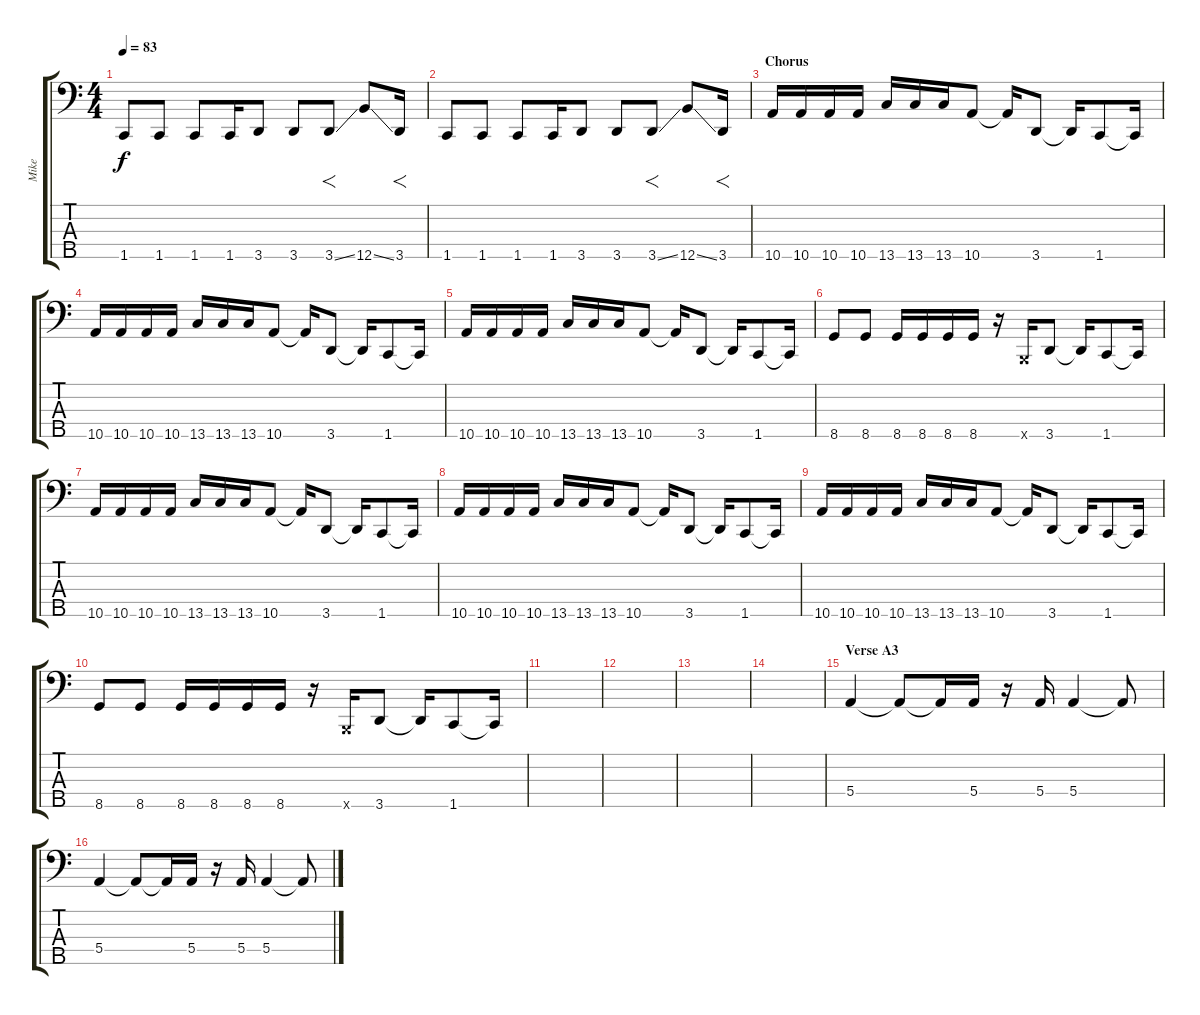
\track ("Mike" "Mike") {instrument electricbassfinger}
\staff {score tabs}
\tuning (G2 D2 A1 E1 B0) {hide}
\ts (4 4)
\tempo 83
\clef f4
\ks c
1.5.8{dy f} 1.5.8 1.5.8 1.5.16 3.5.8 3.5.8 3.5{ss}.8{f} 12.5{ss}.8 3.5.16{f} |
1.5.8 1.5.8 1.5.8 1.5.16 3.5.8 3.5.8 3.5{ss}.8{f} 12.5{ss}.8 3.5.16{f} |
\section ("" "Chorus")
10.5.16 10.5.16 10.5.16 10.5.16 13.5.16 13.5.16 13.5.16 10.5.8 10.5{t}.16 3.5.8 3.5{t}.16 1.5.8 1.5{t}.16 |
10.5.16 10.5.16 10.5.16 10.5.16 13.5.16 13.5.16 13.5.16 10.5.8 10.5{t}.16 3.5.8 3.5{t}.16 1.5.8 1.5{t}.16 |
10.5.16 10.5.16 10.5.16 10.5.16 13.5.16 13.5.16 13.5.16 10.5.8 10.5{t}.16 3.5.8 3.5{t}.16 1.5.8 1.5{t}.16 |
8.5.8 8.5.8 8.5.16 8.5.16 8.5.16 8.5.16 r.16 0.5{x}.16 3.5.8 3.5{t}.16 1.5.8 1.5{t}.16 |
10.5.16 10.5.16 10.5.16 10.5.16 13.5.16 13.5.16 13.5.16 10.5.8 10.5{t}.16 3.5.8 3.5{t}.16 1.5.8 1.5{t}.16 |
10.5.16 10.5.16 10.5.16 10.5.16 13.5.16 13.5.16 13.5.16 10.5.8 10.5{t}.16 3.5.8 3.5{t}.16 1.5.8 1.5{t}.16 |
10.5.16 10.5.16 10.5.16 10.5.16 13.5.16 13.5.16 13.5.16 10.5.8 10.5{t}.16 3.5.8 3.5{t}.16 1.5.8 1.5{t}.16 |
8.5.8 8.5.8 8.5.16 8.5.16 8.5.16 8.5.16 r.16 0.5{x}.16 3.5.8 3.5{t}.16 1.5.8 1.5{t}.16 |
\section ("" "")
|
|
|
|
\section ("" "Verse A3")
5.4.4 5.4{t}.8 5.4{t}.16 5.4.16 r.16 5.4.16 5.4.4 5.4{t}.8 |
5.4.4 5.4{t}.8 5.4{t}.16 5.4.16 r.16 5.4.16 5.4.4 5.4{t}.8
